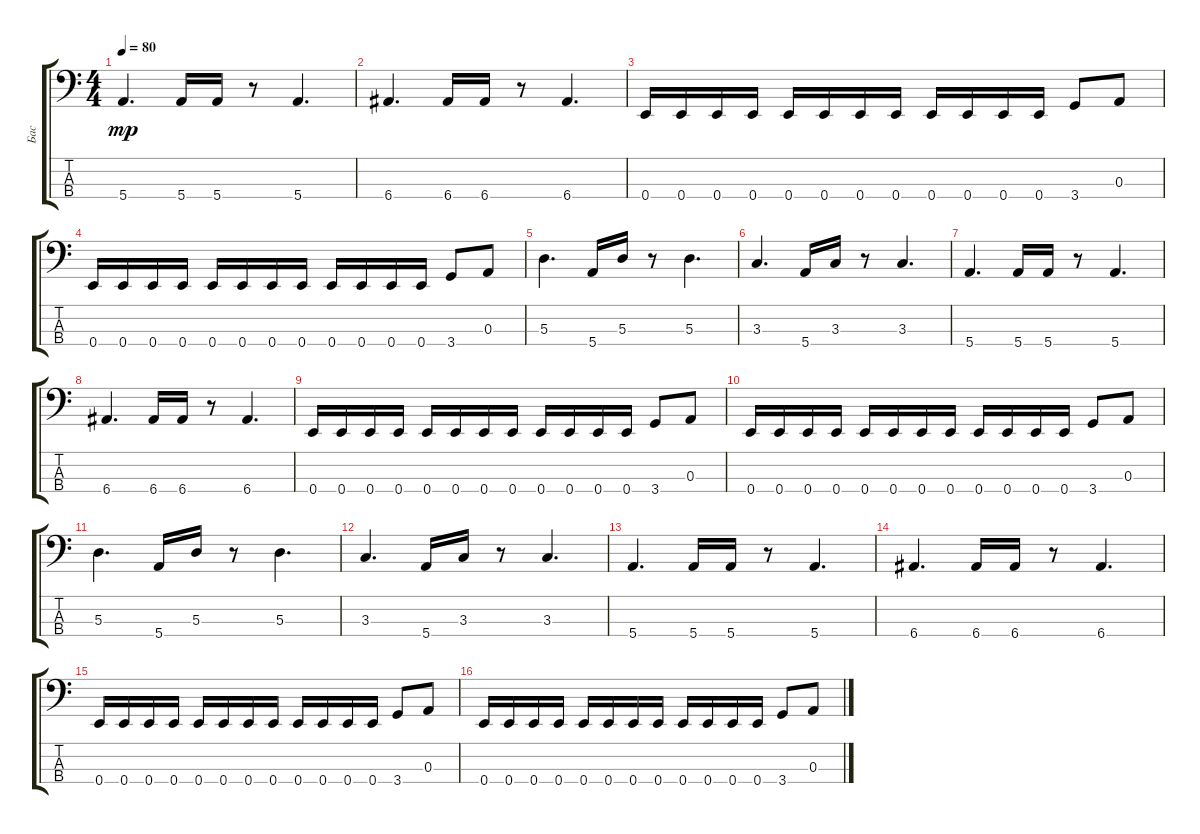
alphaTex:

\track ("Бас" "Бас") {instrument electricbassfinger}
\staff {score tabs}
\tuning (G2 D2 A1 E1) {hide}
\ts (4 4)
\tempo 80
\clef f4
\ks c
5.4.4{d dy mp} 5.4.16 5.4.16 r.8 5.4.4{d} |
6.4.4{d} 6.4.16 6.4.16 r.8 6.4.4{d} |
0.4.16 0.4.16 0.4.16 0.4.16 0.4.16 0.4.16 0.4.16 0.4.16 0.4.16 0.4.16 0.4.16 0.4.16 3.4.8 0.3.8 |
0.4.16 0.4.16 0.4.16 0.4.16 0.4.16 0.4.16 0.4.16 0.4.16 0.4.16 0.4.16 0.4.16 0.4.16 3.4.8 0.3.8 |
5.3.4{d} 5.4.16 5.3.16 r.8 5.3.4{d} |
3.3.4{d} 5.4.16 3.3.16 r.8 3.3.4{d} |
5.4.4{d} 5.4.16 5.4.16 r.8 5.4.4{d} |
6.4.4{d} 6.4.16 6.4.16 r.8 6.4.4{d} |
0.4.16 0.4.16 0.4.16 0.4.16 0.4.16 0.4.16 0.4.16 0.4.16 0.4.16 0.4.16 0.4.16 0.4.16 3.4.8 0.3.8 |
0.4.16 0.4.16 0.4.16 0.4.16 0.4.16 0.4.16 0.4.16 0.4.16 0.4.16 0.4.16 0.4.16 0.4.16 3.4.8 0.3.8 |
5.3.4{d} 5.4.16 5.3.16 r.8 5.3.4{d} |
3.3.4{d} 5.4.16 3.3.16 r.8 3.3.4{d} |
5.4.4{d} 5.4.16 5.4.16 r.8 5.4.4{d} |
6.4.4{d} 6.4.16 6.4.16 r.8 6.4.4{d} |
0.4.16 0.4.16 0.4.16 0.4.16 0.4.16 0.4.16 0.4.16 0.4.16 0.4.16 0.4.16 0.4.16 0.4.16 3.4.8 0.3.8 |
0.4.16 0.4.16 0.4.16 0.4.16 0.4.16 0.4.16 0.4.16 0.4.16 0.4.16 0.4.16 0.4.16 0.4.16 3.4.8 0.3.8
